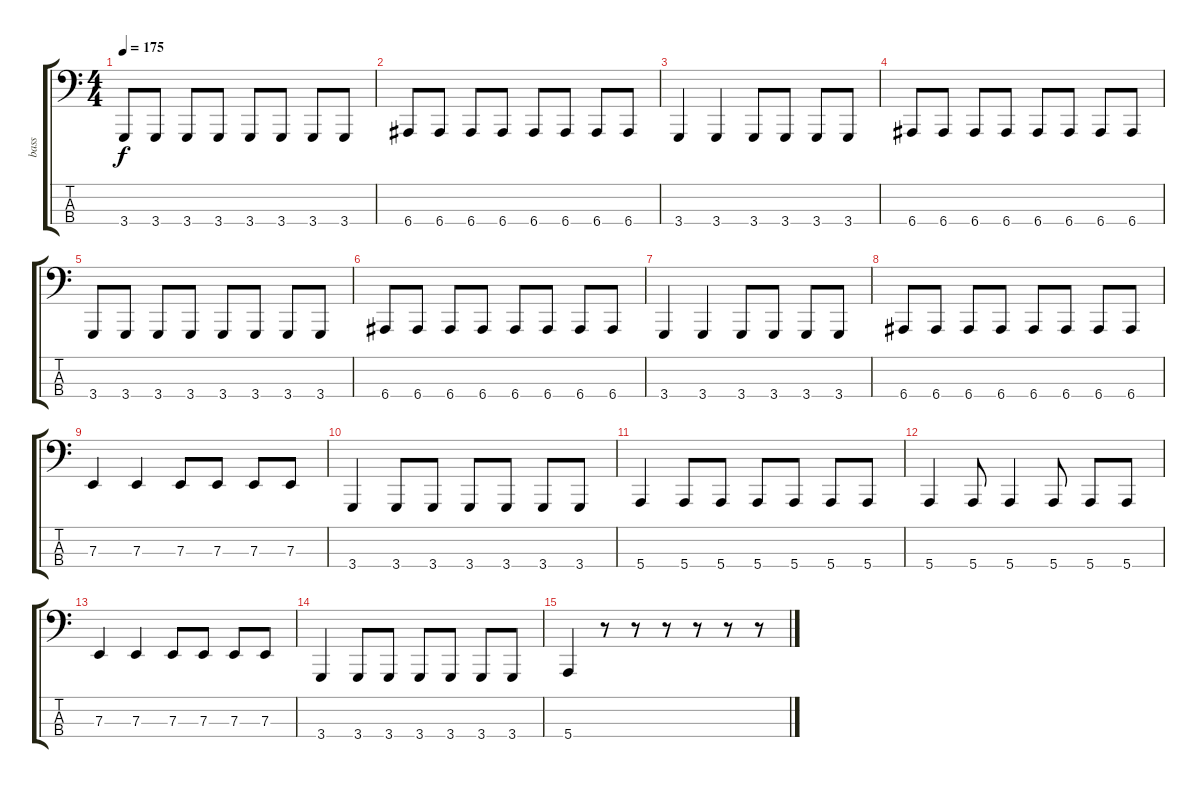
\track ("bass" "bass") {instrument lead8bassandlead}
\staff {score tabs}
\tuning (G2 D2 A1 E1) {hide}
\ts (4 4)
\tempo 175
\clef f4
\ks c
3.4.8{dy f} 3.4.8 3.4.8 3.4.8 3.4.8 3.4.8 3.4.8 3.4.8 |
6.4.8 6.4.8 6.4.8 6.4.8 6.4.8 6.4.8 6.4.8 6.4.8 |
3.4.4 3.4.4 3.4.8 3.4.8 3.4.8 3.4.8 |
6.4.8 6.4.8 6.4.8 6.4.8 6.4.8 6.4.8 6.4.8 6.4.8 |
3.4.8 3.4.8 3.4.8 3.4.8 3.4.8 3.4.8 3.4.8 3.4.8 |
6.4.8 6.4.8 6.4.8 6.4.8 6.4.8 6.4.8 6.4.8 6.4.8 |
3.4.4 3.4.4 3.4.8 3.4.8 3.4.8 3.4.8 |
6.4.8 6.4.8 6.4.8 6.4.8 6.4.8 6.4.8 6.4.8 6.4.8 |
7.3.4 7.3.4 7.3.8 7.3.8 7.3.8 7.3.8 |
3.4.4 3.4.8 3.4.8 3.4.8 3.4.8 3.4.8 3.4.8 |
5.4.4 5.4.8 5.4.8 5.4.8 5.4.8 5.4.8 5.4.8 |
5.4.4 5.4.8 5.4.4 5.4.8 5.4.8 5.4.8 |
7.3.4 7.3.4 7.3.8 7.3.8 7.3.8 7.3.8 |
3.4.4 3.4.8 3.4.8 3.4.8 3.4.8 3.4.8 3.4.8 |
5.4.4 r.8 r.8 r.8 r.8 r.8 r.8
